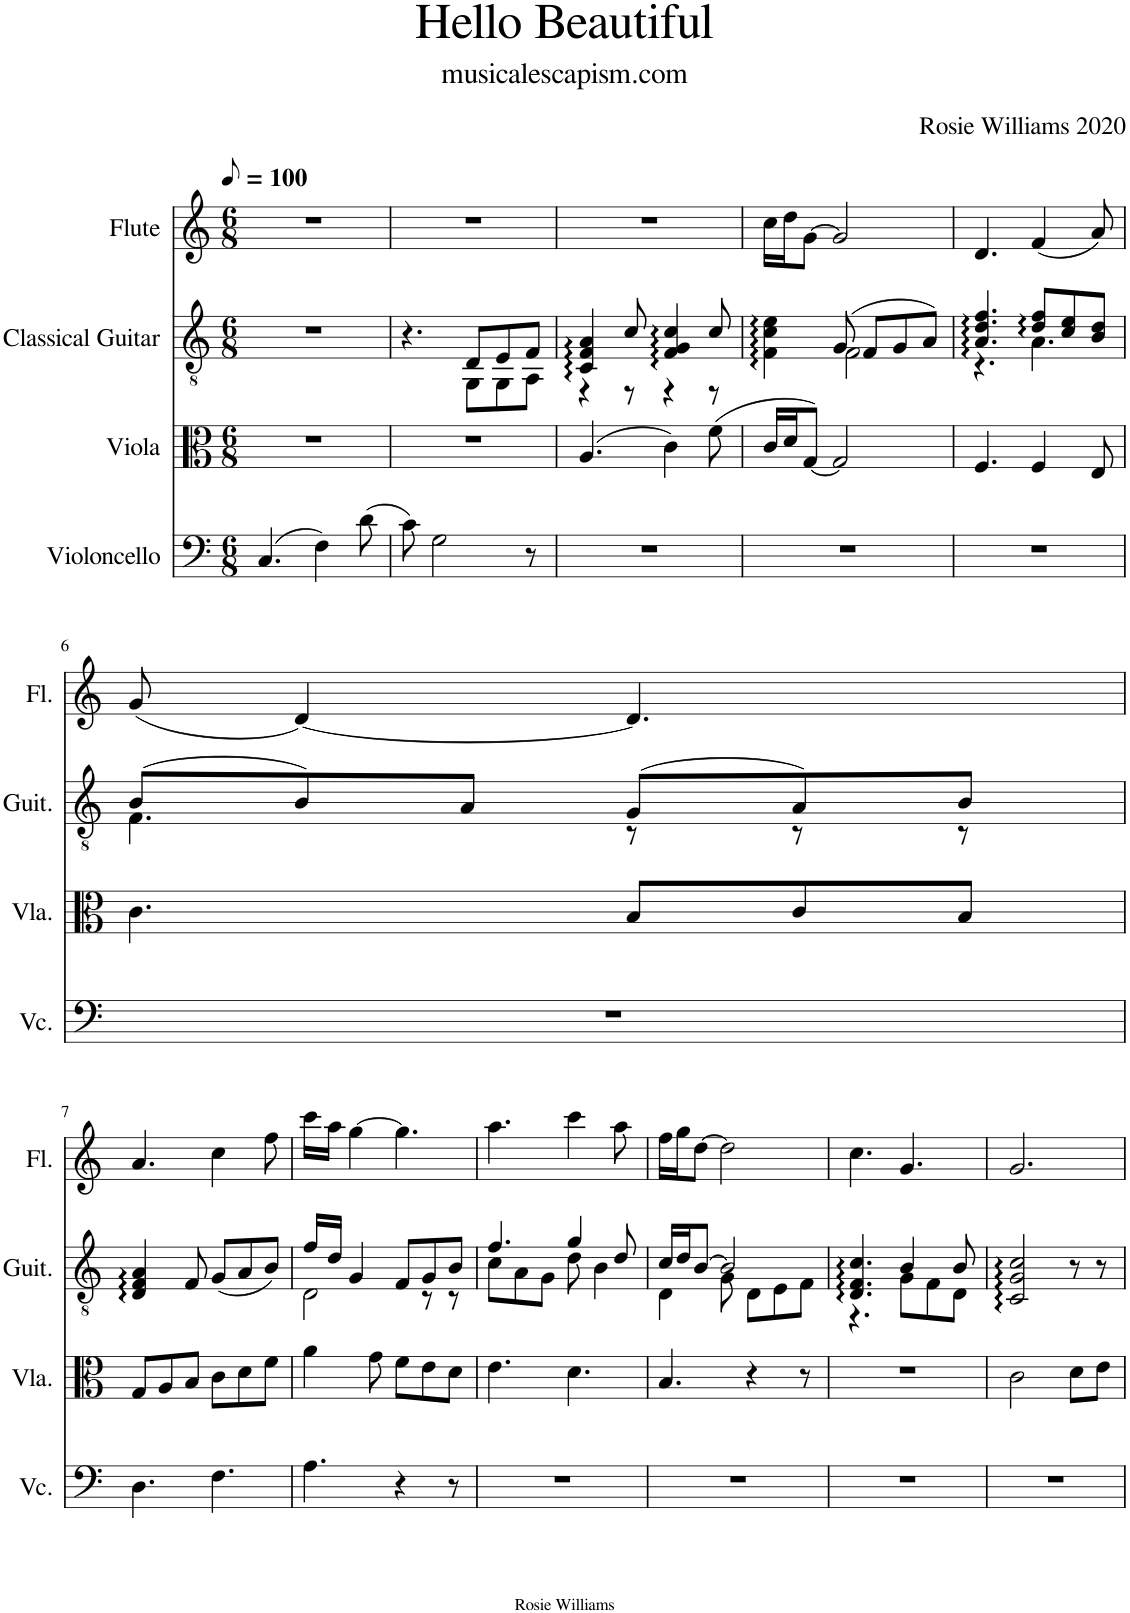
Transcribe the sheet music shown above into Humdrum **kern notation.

**kern	**kern	**kern	**kern
*part4	*part3	*part2	*part1
*staff4	*staff3	*staff2	*staff1
*I"Violoncello	*I"Viola	*I"Classical Guitar	*I"Flute
*I'Vc.	*I'Vla.	*I'Guit.	*I'Fl.
*clefF4	*clefC3	*clefGv2	*clefG2
*k[]	*k[]	*k[]	*k[]
*M6/8	*M6/8	*M6/8	*M6/8
*MM50	*MM50	*MM50	*MM50
=1	=1	=1	=1
(>4.C/	2.r	2.r	2.r
4F\)	.	.	.
(>8d\	.	.	.
=2	=2	=2	=2
*	*	*^	*
8c\)	2.r	4.r	4.ryy	2.r
2G\	.	.	.	.
.	.	8D/L	8GG\L	.
.	.	8E/	8GG\	.
8r	.	8F/J	8AA\J	.
=3	=3	=3	=3	=3
2.r	(>4.A/	4C/ 4F/ 4A/	4r	2.r
.	.	8c/	8r	.
.	4c\)	4F/ 4G/ 4c/	4r	.
.	(>8f\	8c/	8r	.
=4	=4	=4	=4	=4
2.r	16c/LL	4F\ 4c\ 4e\	4ryy	16cc\LL
.	16d/J	.	.	16dd\J
.	[8G/J)	.	.	[8g\J
.	2G/]	(>8G/	2F\	2g/]
.	.	8F/L	.	.
.	.	8G/	.	.
.	.	8A/J)	.	.
=5	=5	=5	=5	=5
2.r	4.F/	4.A/ 4.d/ 4.f/	4.r	4.d/
.	4F/	8d/ 8f/L	4.A\	(<4f/
.	.	8c/ 8e/	.	.
.	8E/	8B/ 8d/J	.	8a/)
!!LO:LB:g=z
=6	=6	=6	=6	=6
2.r	4.c\	(>8B/L	4.F\	(<8g/
.	.	8B/)	.	[4d/)
.	.	8A/J	.	.
.	8B/L	(>8G/L	8r	4.d/]
.	8c/	8A/)	8r	.
.	8B/J	8B/J	8r	.
*	*	*v	*v	*
!!LO:LB:g=z
=7	=7	=7	=7
4.D\	8G/L	4D/ 4F/ 4A/	4.a/
.	8A/	.	.
.	8B/J	8F/	.
4.F\	8c\L	(<8G/L	4cc\
.	8d\	8A/	.
.	8f\J	8B/J)	8ff\
=8	=8	=8	=8
*	*	*^	*
4.A\	4a\	16f/LL	2D\	16ccc\LL
.	.	16d/JJ	.	16aa\JJ
.	.	4G/	.	[4gg\
.	8g\	.	.	.
4r	8f\L	8F/L	.	4.gg\]
.	8e\	8G/	8r	.
8r	8d\J	8B/J	8r	.
=9	=9	=9	=9	=9
2.r	4.e\	4.f/	8c\L	4.aa\
.	.	.	8A\	.
.	.	.	8G\J	.
.	4.d\	4g/	8d\	4ccc\
.	.	.	4B\	.
.	.	8d/	.	8aa\
=10	=10	=10	=10	=10
2.r	4.B/	16c/LL	4D\	16ff\LL
.	.	16d/J	.	16gg\J
.	.	[8B/J	.	[8dd\J
.	.	2B/]	8G\	2dd\]
.	4r	.	8D\L	.
.	.	.	8E\	.
.	8r	.	8F\J	.
=11	=11	=11	=11	=11
2.r	2.r	4.D/ 4.F/ 4.c/	4.r	4.cc\
.	.	4B/	8G\L	4.g/
.	.	.	8F\	.
.	.	8B/	8D\J	.
*	*	*v	*v	*
=12	=12	=12	=12
2.r	2c\	2C/ 2G/ 2c/	2.g/
.	8d\L	8r	.
.	8e\J	8r	.
=	=	=	=
*-	*-	*-	*-
